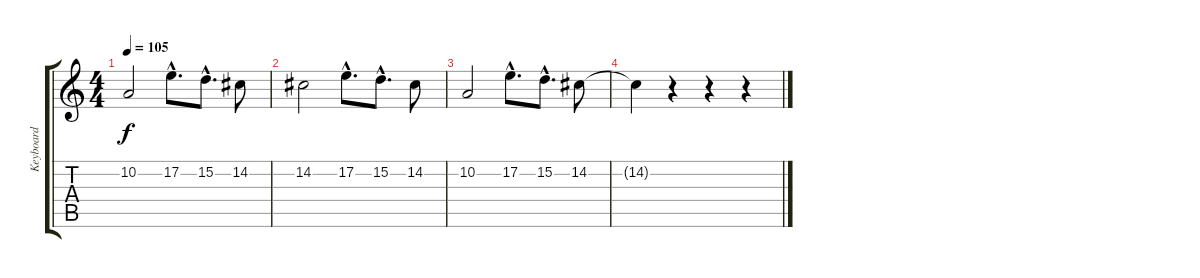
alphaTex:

\track ("Keyboard" "Keyboard") {instrument sitar}
\staff {score tabs}
\tuning (E4 B3 G3 D3 A2 E2) {hide}
\ts (4 4)
\tempo 105
\clef g2
\ks c
10.2.2{dy f} 17.2{hac}.8{d} 15.2{hac}.8{d} 14.2.8 |
14.2.2 17.2{hac}.8{d} 15.2{hac}.8{d} 14.2.8 |
10.2.2 17.2{hac}.8{d} 15.2{hac}.8{d} 14.2.8 |
14.2{t}.4 r.4 r.4 r.4
